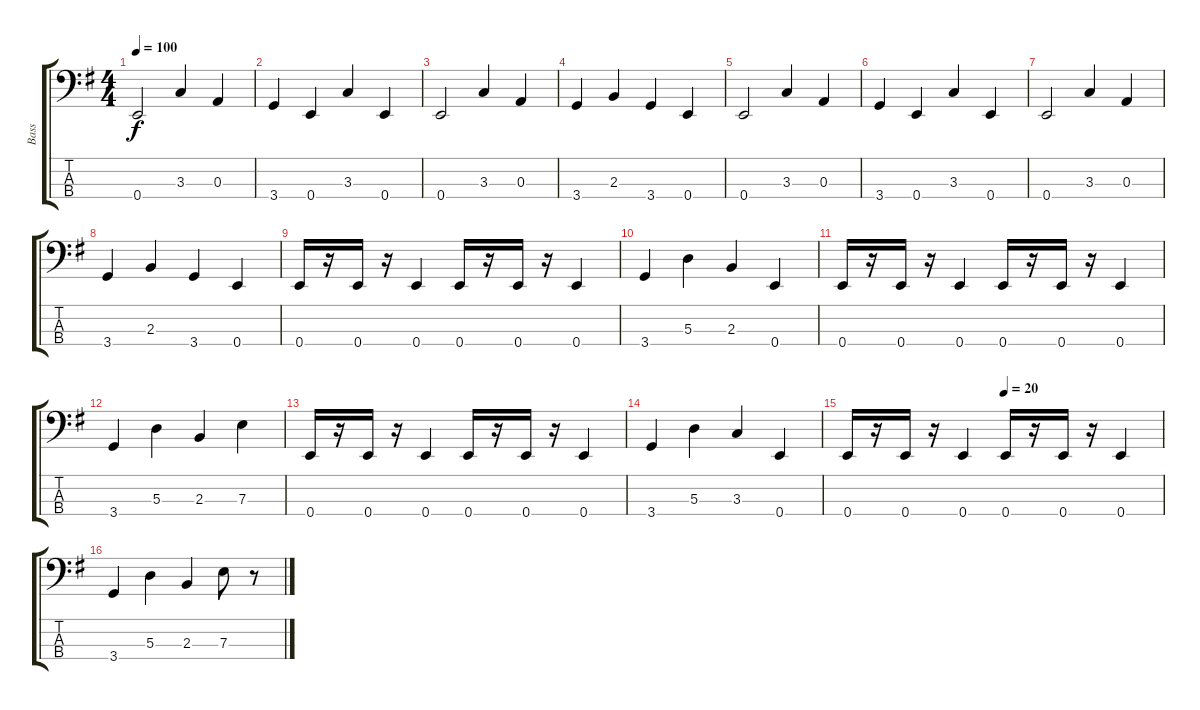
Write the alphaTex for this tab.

\track ("Bass" "Bass") {instrument electricbassfinger}
\staff {score tabs}
\tuning (G2 D2 A1 E1) {hide}
\ts (4 4)
\tempo 100
\clef f4
\ks eminor
0.4.2{dy f} 3.3.4 0.3.4 |
3.4.4 0.4.4 3.3.4 0.4.4 |
0.4.2 3.3.4 0.3.4 |
3.4.4 2.3.4 3.4.4 0.4.4 |
0.4.2 3.3.4 0.3.4 |
3.4.4 0.4.4 3.3.4 0.4.4 |
0.4.2 3.3.4 0.3.4 |
3.4.4 2.3.4 3.4.4 0.4.4 |
0.4.16 r.16 0.4.16 r.16 0.4.4 0.4.16 r.16 0.4.16 r.16 0.4.4 |
3.4.4 5.3.4 2.3.4 0.4.4 |
0.4.16 r.16 0.4.16 r.16 0.4.4 0.4.16 r.16 0.4.16 r.16 0.4.4 |
3.4.4 5.3.4 2.3.4 7.3.4 |
0.4.16 r.16 0.4.16 r.16 0.4.4 0.4.16 r.16 0.4.16 r.16 0.4.4 |
3.4.4 5.3.4 3.3.4 0.4.4 |
\tempo (20 0.5)
0.4.16 r.16 0.4.16 r.16 0.4.4 0.4.16 r.16 0.4.16 r.16 0.4.4 |
3.4.4 5.3.4 2.3.4 7.3.8 r.8
